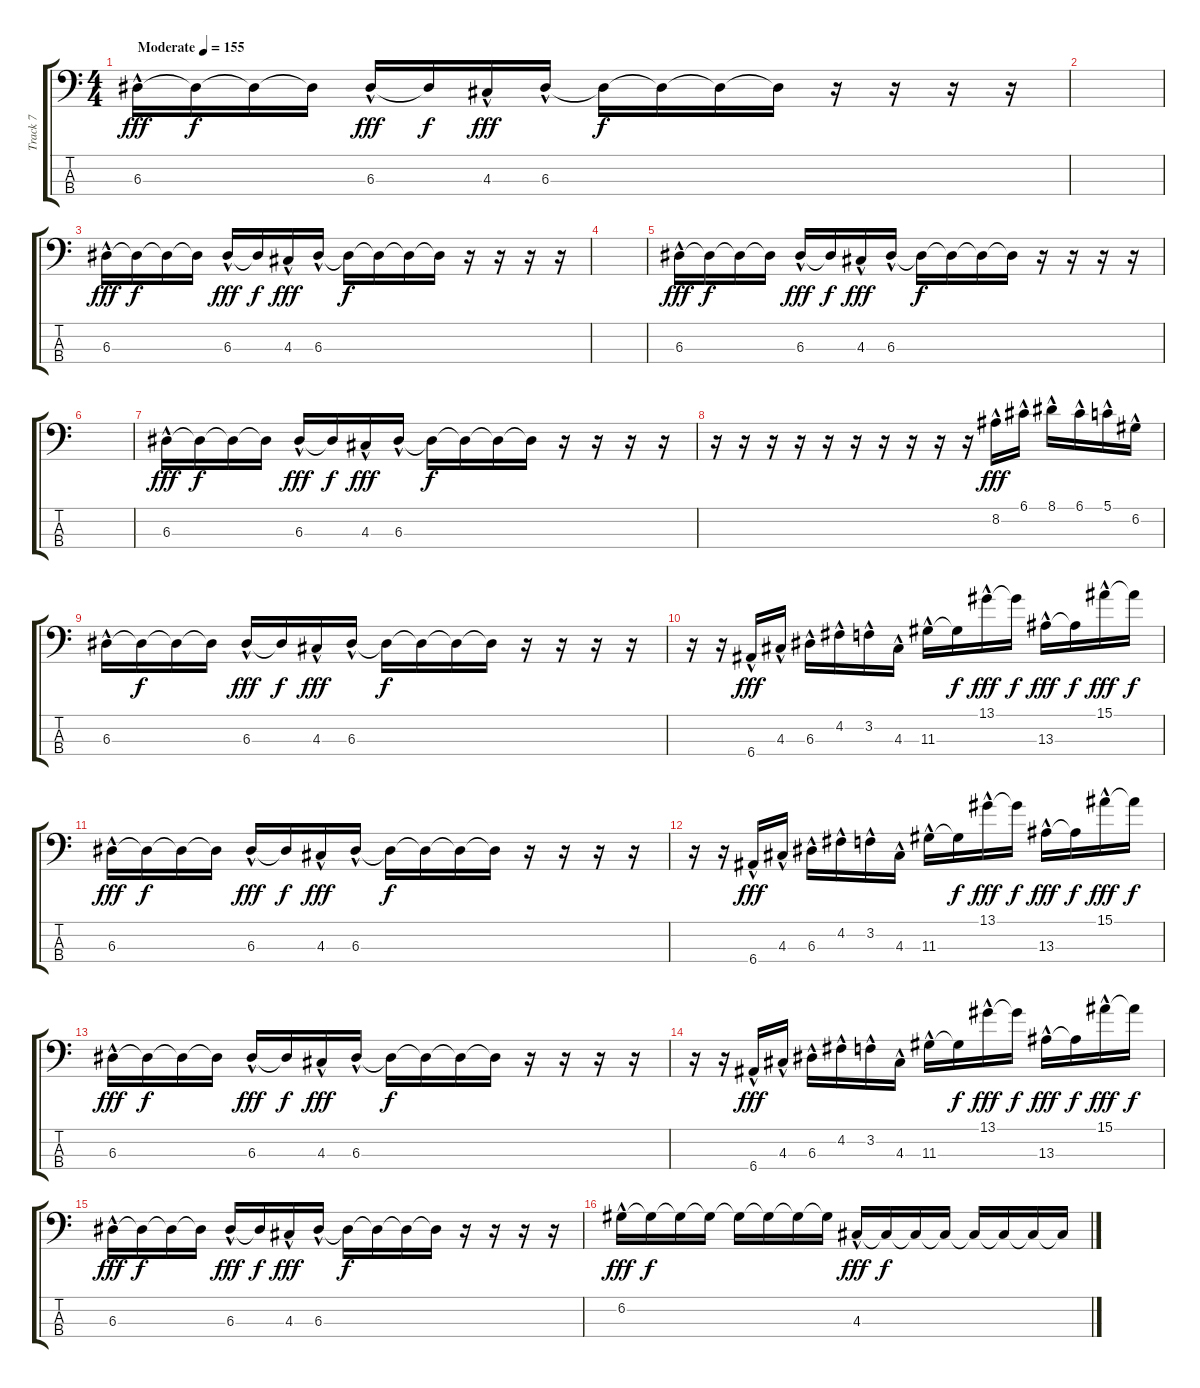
\track ("Track 7" "Track 7") {instrument slapbass1}
\staff {score tabs}
\tuning (G2 D2 A1 E1) {hide}
\ts (4 4)
\tempo (155 "Moderate")
\clef f4
\ks c
6.3{hac}.16{dy fff instrument slapbass1} 6.3{t}.16{dy f} 6.3{t}.16 6.3{t}.16 6.3{hac}.16{dy fff} 6.3{t}.16{dy f} 4.3{hac}.16{dy fff} 6.3{hac}.16 6.3{t}.16{dy f} 6.3{t}.16 6.3{t}.16 6.3{t}.16 r.16 r.16 r.16 r.16 |
|
6.3{hac}.16{dy fff} 6.3{t}.16{dy f} 6.3{t}.16 6.3{t}.16 6.3{hac}.16{dy fff} 6.3{t}.16{dy f} 4.3{hac}.16{dy fff} 6.3{hac}.16 6.3{t}.16{dy f} 6.3{t}.16 6.3{t}.16 6.3{t}.16 r.16 r.16 r.16 r.16 |
|
6.3{hac}.16{dy fff} 6.3{t}.16{dy f} 6.3{t}.16 6.3{t}.16 6.3{hac}.16{dy fff} 6.3{t}.16{dy f} 4.3{hac}.16{dy fff} 6.3{hac}.16 6.3{t}.16{dy f} 6.3{t}.16 6.3{t}.16 6.3{t}.16 r.16 r.16 r.16 r.16 |
|
6.3{hac}.16{dy fff} 6.3{t}.16{dy f} 6.3{t}.16 6.3{t}.16 6.3{hac}.16{dy fff} 6.3{t}.16{dy f} 4.3{hac}.16{dy fff} 6.3{hac}.16 6.3{t}.16{dy f} 6.3{t}.16 6.3{t}.16 6.3{t}.16 r.16 r.16 r.16 r.16 |
r.16 r.16 r.16 r.16 r.16 r.16 r.16 r.16 r.16 r.16 8.2{hac}.16{dy fff} 6.1{hac}.16 8.1{hac}.16 6.1{hac}.16 5.1{hac}.16 6.2{hac}.16 |
6.3{hac}.16 6.3{t}.16{dy f} 6.3{t}.16 6.3{t}.16 6.3{hac}.16{dy fff} 6.3{t}.16{dy f} 4.3{hac}.16{dy fff} 6.3{hac}.16 6.3{t}.16{dy f} 6.3{t}.16 6.3{t}.16 6.3{t}.16 r.16 r.16 r.16 r.16 |
r.16 r.16 6.4{hac}.16{dy fff} 4.3{hac}.16 6.3{hac}.16 4.2{hac}.16 3.2{hac}.16 4.3{hac}.16 11.3{hac}.16 11.3{t}.16{dy f} 13.1{hac}.16{dy fff} 13.1{t}.16{dy f} 13.3{hac}.16{dy fff} 13.3{t}.16{dy f} 15.1{hac}.16{dy fff} 15.1{t}.16{dy f} |
6.3{hac}.16{dy fff} 6.3{t}.16{dy f} 6.3{t}.16 6.3{t}.16 6.3{hac}.16{dy fff} 6.3{t}.16{dy f} 4.3{hac}.16{dy fff} 6.3{hac}.16 6.3{t}.16{dy f} 6.3{t}.16 6.3{t}.16 6.3{t}.16 r.16 r.16 r.16 r.16 |
r.16 r.16 6.4{hac}.16{dy fff} 4.3{hac}.16 6.3{hac}.16 4.2{hac}.16 3.2{hac}.16 4.3{hac}.16 11.3{hac}.16 11.3{t}.16{dy f} 13.1{hac}.16{dy fff} 13.1{t}.16{dy f} 13.3{hac}.16{dy fff} 13.3{t}.16{dy f} 15.1{hac}.16{dy fff} 15.1{t}.16{dy f} |
6.3{hac}.16{dy fff} 6.3{t}.16{dy f} 6.3{t}.16 6.3{t}.16 6.3{hac}.16{dy fff} 6.3{t}.16{dy f} 4.3{hac}.16{dy fff} 6.3{hac}.16 6.3{t}.16{dy f} 6.3{t}.16 6.3{t}.16 6.3{t}.16 r.16 r.16 r.16 r.16 |
r.16 r.16 6.4{hac}.16{dy fff} 4.3{hac}.16 6.3{hac}.16 4.2{hac}.16 3.2{hac}.16 4.3{hac}.16 11.3{hac}.16 11.3{t}.16{dy f} 13.1{hac}.16{dy fff} 13.1{t}.16{dy f} 13.3{hac}.16{dy fff} 13.3{t}.16{dy f} 15.1{hac}.16{dy fff} 15.1{t}.16{dy f} |
6.3{hac}.16{dy fff} 6.3{t}.16{dy f} 6.3{t}.16 6.3{t}.16 6.3{hac}.16{dy fff} 6.3{t}.16{dy f} 4.3{hac}.16{dy fff} 6.3{hac}.16 6.3{t}.16{dy f} 6.3{t}.16 6.3{t}.16 6.3{t}.16 r.16 r.16 r.16 r.16 |
6.2{hac}.16{dy fff} 6.2{t}.16{dy f} 6.2{t}.16 6.2{t}.16 6.2{t}.16 6.2{t}.16 6.2{t}.16 6.2{t}.16 4.3{hac}.16{dy fff} 4.3{t}.16{dy f} 4.3{t}.16 4.3{t}.16 4.3{t}.16 4.3{t}.16 4.3{t}.16 4.3{t}.16
